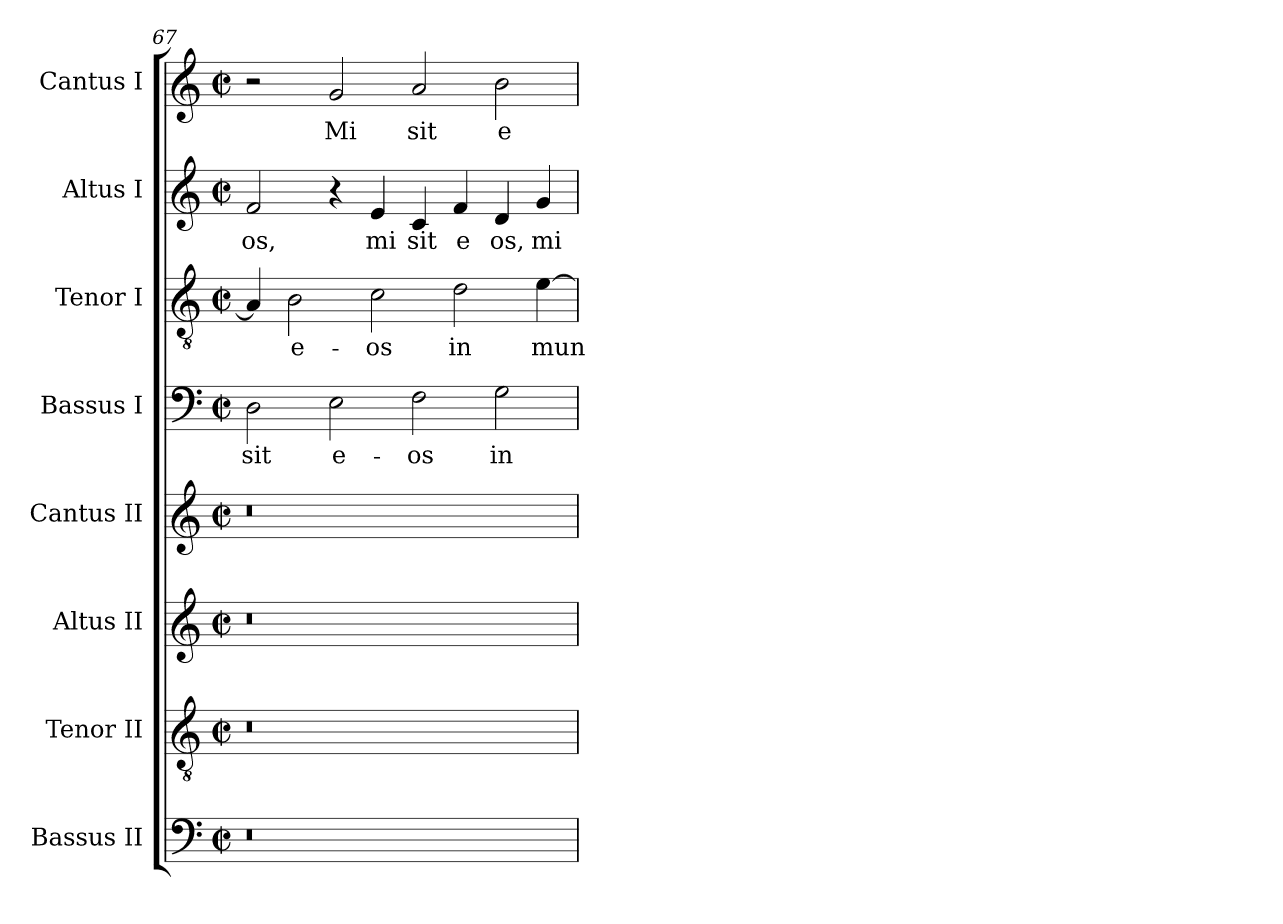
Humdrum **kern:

**kern	**kern	**kern	**kern	**kern	**text	**kern	**text	**kern	**text	**kern	**text
*part8	*part7	*part6	*part5	*part4	*part4	*part3	*part3	*part2	*part2	*part1	*part1
*staff8	*staff7	*staff6	*staff5	*staff4	*staff4	*staff3	*staff3	*staff2	*staff2	*staff1	*staff1
*I"Bassus II	*I"Tenor II	*I"Altus II	*I"Cantus II	*I"Bassus I	*	*I"Tenor I	*	*I"Altus I	*	*I"Cantus I	*
*clefF4	*clefGv2	*clefG2	*clefG2	*clefF4	*	*clefGv2	*	*clefG2	*	*clefG2	*
*M2/2	*M2/2	*M2/2	*M2/2	*M2/2	*	*M2/2	*	*M2/2	*	*M2/2	*
*met(c|)	*met(c|)	*met(c|)	*met(c|)	*met(c|)	*	*met(c|)	*	*met(c|)	*	*met(c|)	*
=67	=67	=67	=67	=67	=67	=67	=67	=67	=67	=67	=67
!	!	!	!	!	!LO:LY:b:cj	!	!	!	!LO:LY:b:cj	!	!
0r	0r	0r	0r	2D\	-sit	4A/]	.	2f/	os,	2r	.
!	!	!	!	!	!	!	!LO:LY:b:cj	!	!	!	!
.	.	.	.	.	.	2B\	e-	.	.	.	.
!	!	!	!	!	!LO:LY:b:cj	!	!	!	!	!	!LO:LY:b:cj
.	.	.	.	2E\	e-	.	.	4r	.	2g/	Mi
!	!	!	!	!	!	!	!LO:LY:b:cj	!	!LO:LY:b:cj	!	!
.	.	.	.	.	.	2c\	-os	4e/	mi	.	.
!	!	!	!	!	!LO:LY:b:cj	!	!	!	!LO:LY:b:cj	!	!LO:LY:b:cj
.	.	.	.	2F\	-os	.	.	4c/	sit	2a/	sit
!	!	!	!	!	!	!	!LO:LY:b:cj	!	!LO:LY:b:cj	!	!
.	.	.	.	.	.	2d\	in	4f/	e	.	.
!	!	!	!	!	!LO:LY:b:cj	!	!	!	!LO:LY:b:cj	!	!LO:LY:b:cj
.	.	.	.	2G\	in	.	.	4d/	os,	2b\	e
!	!	!	!	!	!	!	!LO:LY:b	!	!LO:LY:b:cj	!	!
.	.	.	.	.	.	[>4e\	mun-	4g/	mi	.	.
=	=	=	=	=	=	=	=	=	=	=	=
*-	*-	*-	*-	*-	*-	*-	*-	*-	*-	*-	*-
